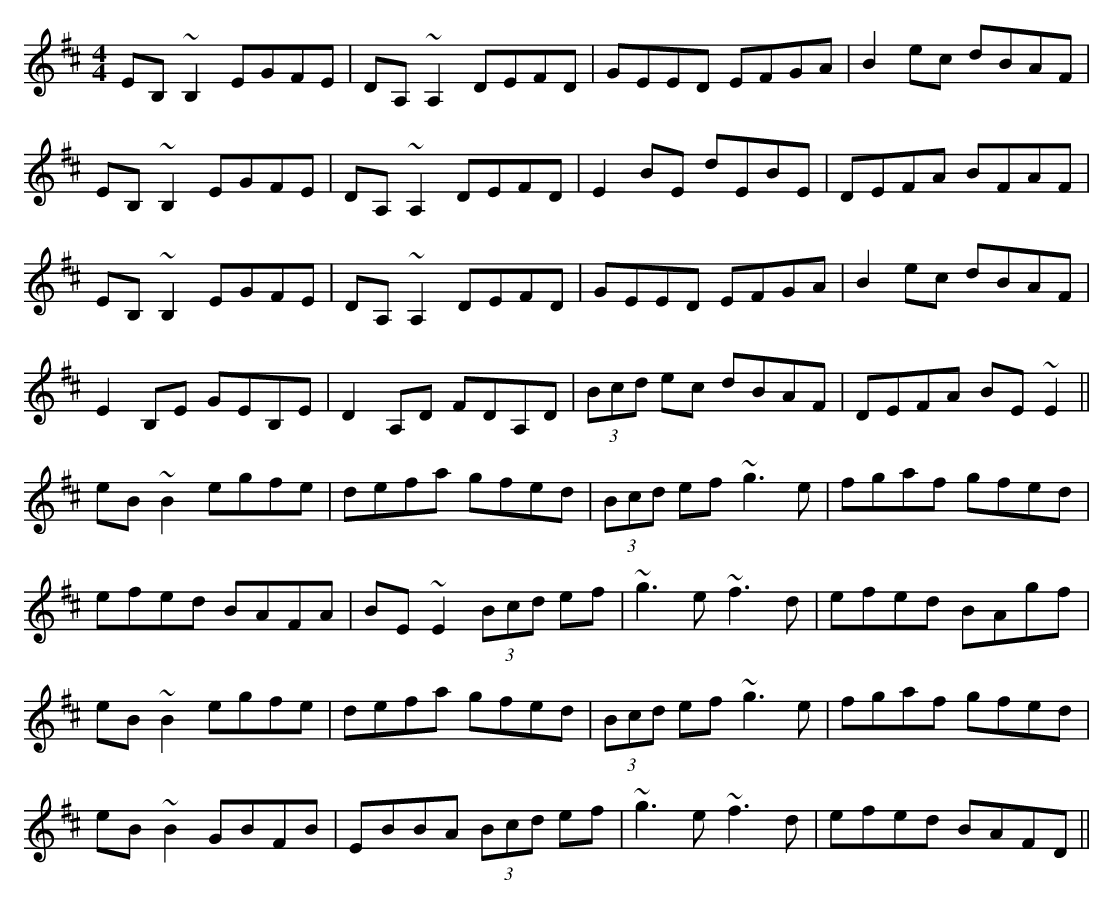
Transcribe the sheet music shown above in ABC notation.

X:1
M:4/4
K:Edor
EB,~B,2 EGFE|DA,~A,2 DEFD|GEED EFGA|B2ec dBAF|
EB,~B,2 EGFE|DA,~A,2 DEFD|E2BE dEBE|DEFA BFAF|
EB,~B,2 EGFE|DA,~A,2 DEFD|GEED EFGA|B2ec dBAF|
E2B,E GEB,E|D2A,D FDA,D|(3Bcd ec dBAF|DEFA BE~E2||
eB~B2 egfe|defa gfed|(3Bcd ef ~g3e|fgaf gfed|
efed BAFA|BE~E2 (3Bcd ef|~g3e ~f3d|efed BAgf|
eB~B2 egfe|defa gfed|(3Bcd ef ~g3e|fgaf gfed|
eB~B2 GBFB|EBBA (3Bcd ef|~g3e ~f3d|efed BAFD||
